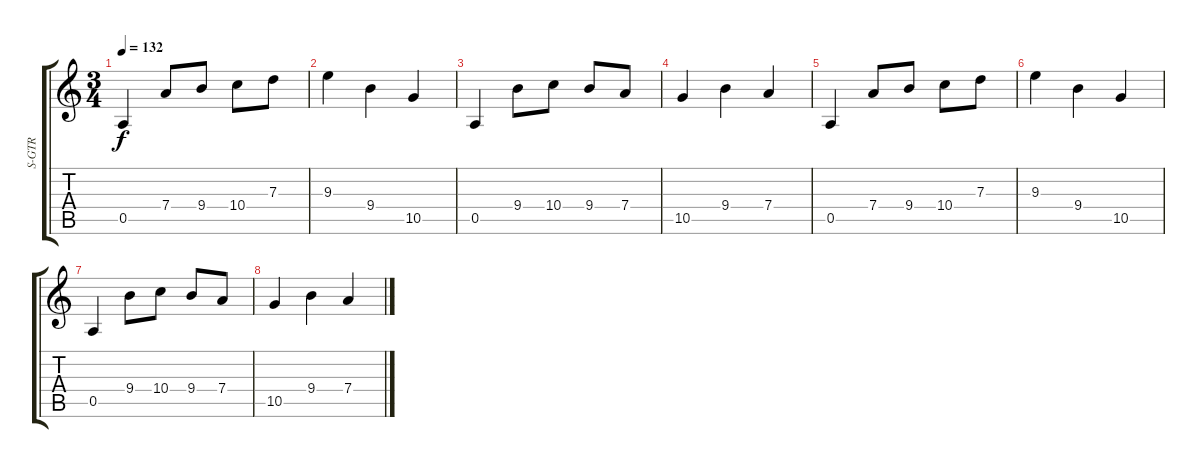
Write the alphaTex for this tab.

\track ("S-GTR" "S-GTR") {instrument overdrivenguitar}
\staff {score tabs}
\tuning (E4 B3 G3 D3 A2 E2) {hide}
\ts (3 4)
\tempo 132
\clef g2
\ks c
0.5.4{dy f} 7.4.8 9.4.8 10.4.8 7.3.8 |
9.3.4 9.4.4 10.5.4 |
0.5.4 9.4.8 10.4.8 9.4.8 7.4.8 |
10.5.4 9.4.4 7.4.4 |
0.5.4 7.4.8 9.4.8 10.4.8 7.3.8 |
9.3.4 9.4.4 10.5.4 |
0.5.4 9.4.8 10.4.8 9.4.8 7.4.8 |
10.5.4 9.4.4 7.4.4
